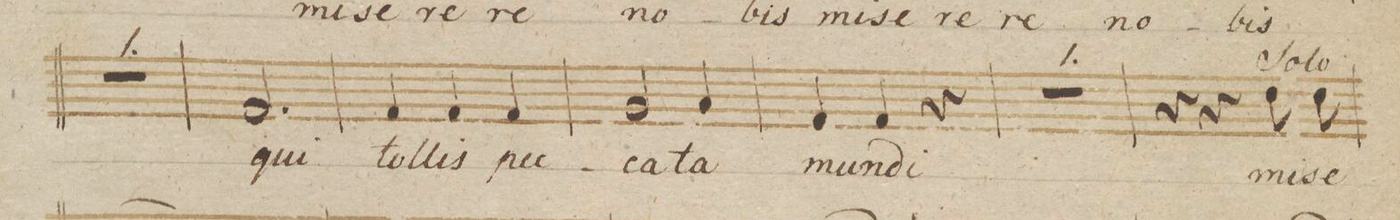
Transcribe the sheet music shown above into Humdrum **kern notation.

**kern	**text	**dynam
*I"Canto	*	*
*clefC1	*	*
*k[b-e-]	*	*
*met(c)	*	*
*M3/4	*	*
2.r	.	.
=108	=108	=108
2.d/	qui	.
=109	=109	=109
4d/	tol-	.
4d/	-lis	.
4d/	pec-	.
=110	=110	=110
2e-/	-ca-	.
4f/	-ta	.
=111	=111	=111
4d/	mun-	.
4d/	-di	.
4r	.	.
=112	=112	=112
2.r	.	.
=113	=113	=113
4r	.	.
4r	.	.
8b-\	mi-	.
8b-\	-se-	.
=114	=114	=114
*-	*-	*-
